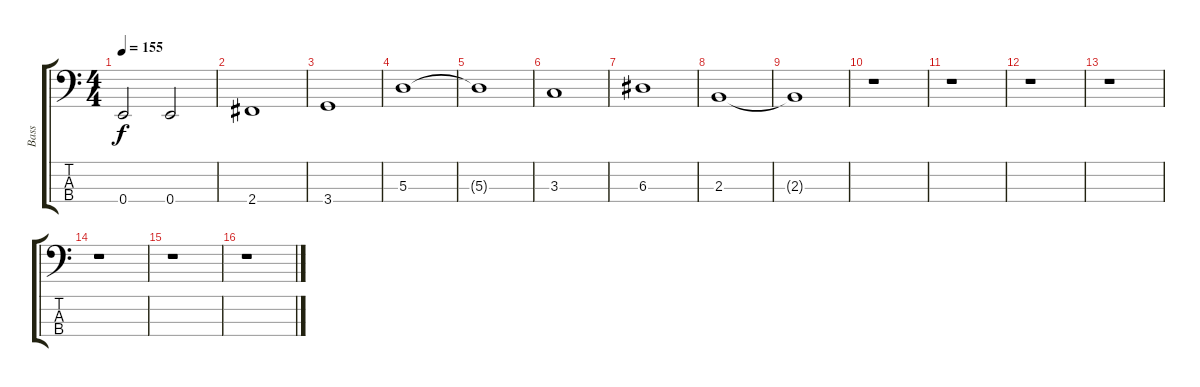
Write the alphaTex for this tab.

\track ("Bass" "Bass") {instrument electricbassfinger}
\staff {score tabs}
\tuning (G2 D2 A1 E1) {hide}
\ts (4 4)
\tempo 155
\clef f4
\ks c
0.4.2{dy f} 0.4.2 |
2.4.1 |
3.4.1 |
5.3.1 |
5.3{t}.1 |
3.3.1 |
6.3.1 |
2.3.1 |
2.3{t}.1 |
r.1 |
r.1 |
r.1 |
r.1 |
r.1 |
r.1 |
r.1
